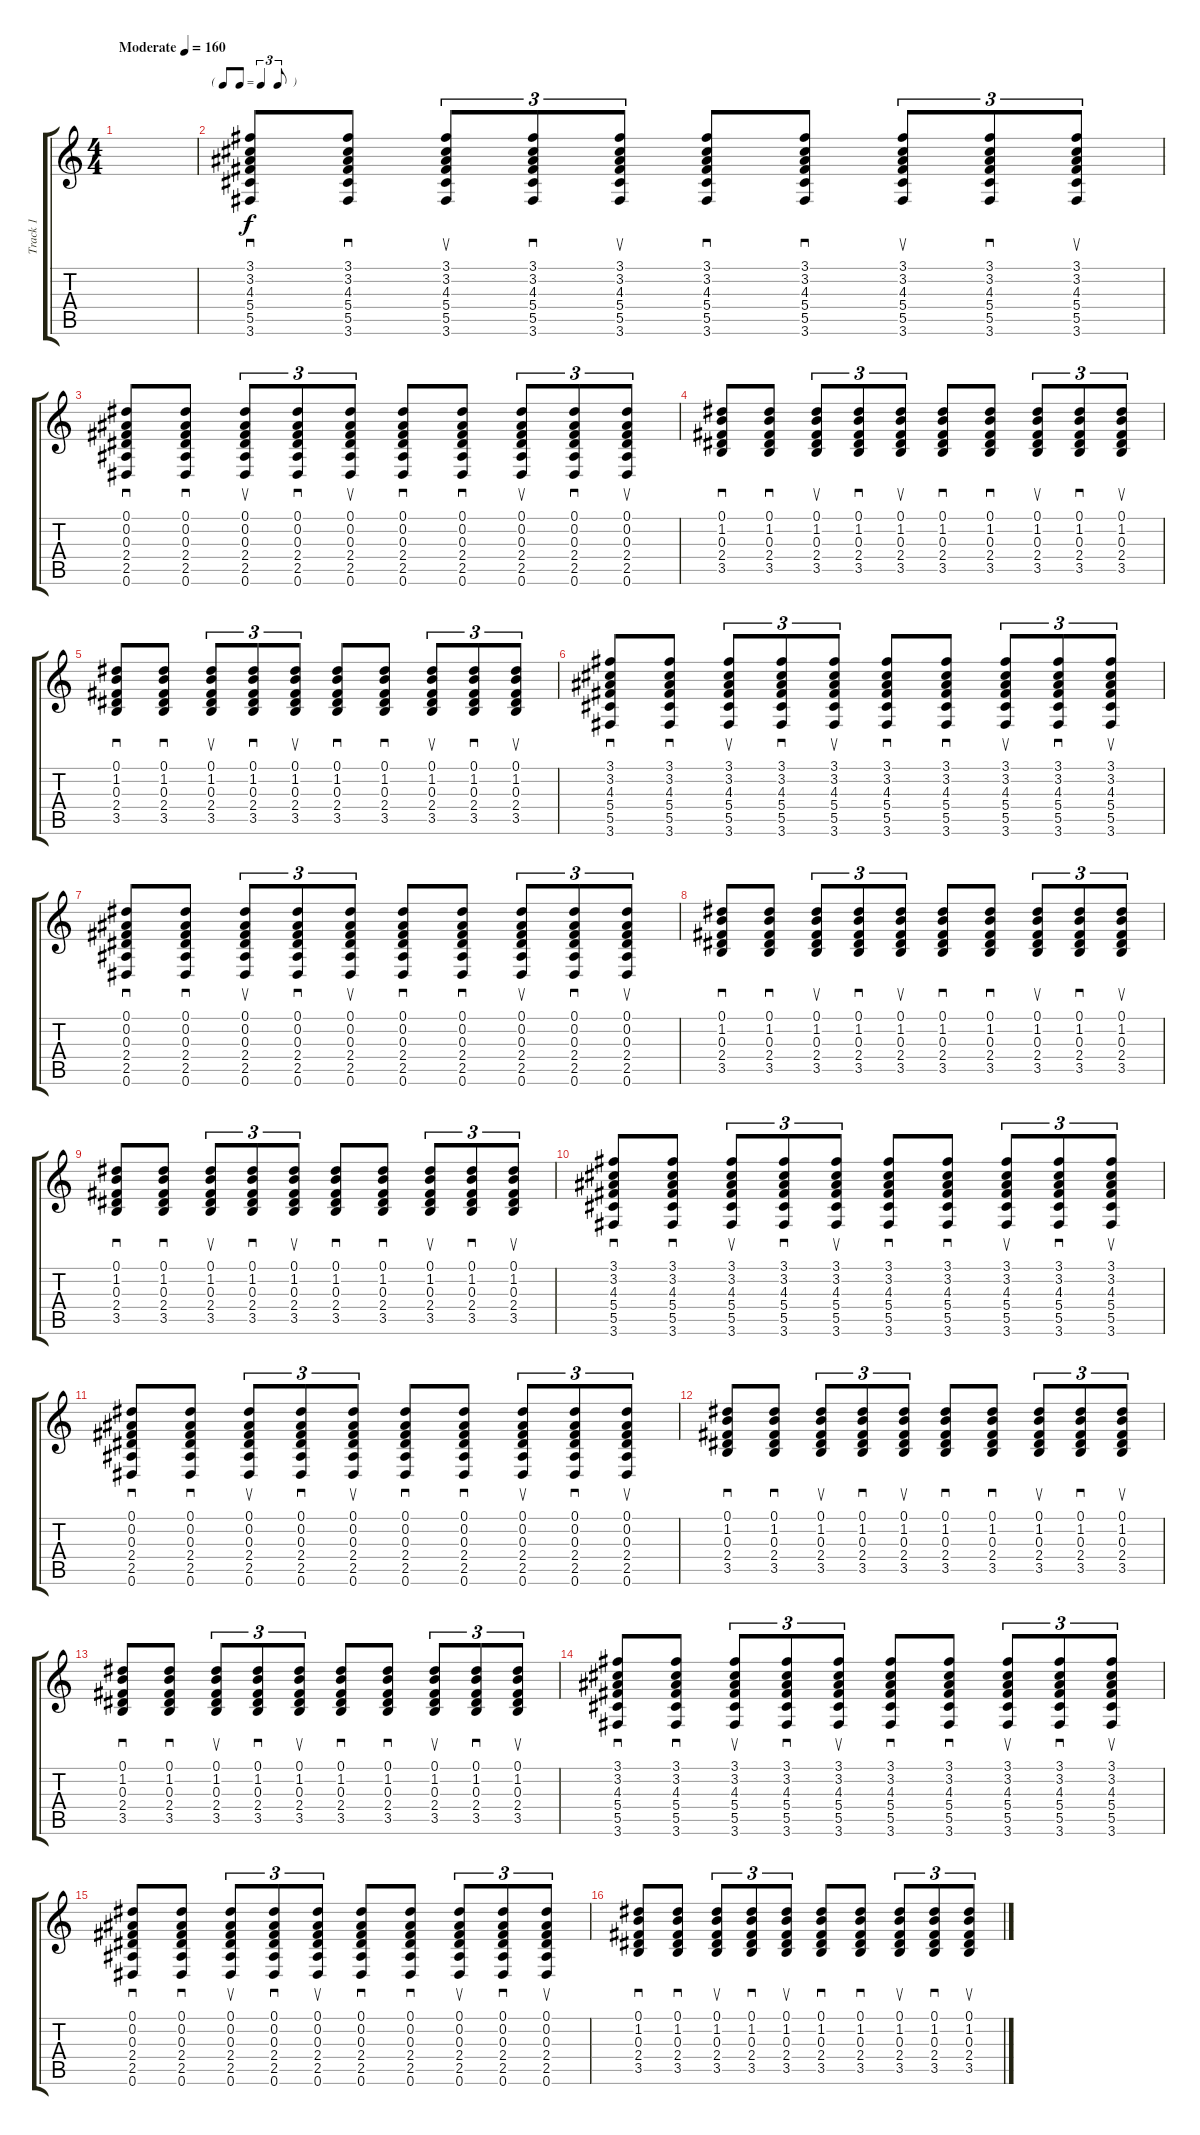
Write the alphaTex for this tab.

\track ("Track 1" "Track 1") {instrument acousticguitarsteel}
\staff {score tabs}
\tuning (Eb4 Bb3 Gb3 Db3 Ab2 Eb2) {hide}
\ts (4 4)
\tempo (160 "Moderate")
\clef g2
\ks c
|
\tf triplet8th
(3.1 3.2 4.3 5.4 5.5 3.6).8{sd} (3.1 3.2 4.3 5.4 5.5 3.6).8{sd} (3.1 3.2 4.3 5.4 5.5 3.6).8{su tu (3 2)} (3.1 3.2 4.3 5.4 5.5 3.6).8{sd tu (3 2)} (3.1 3.2 4.3 5.4 5.5 3.6).8{su tu (3 2)} (3.1 3.2 4.3 5.4 5.5 3.6).8{sd} (3.1 3.2 4.3 5.4 5.5 3.6).8{sd} (3.1 3.2 4.3 5.4 5.5 3.6).8{su tu (3 2)} (3.1 3.2 4.3 5.4 5.5 3.6).8{sd tu (3 2)} (3.1 3.2 4.3 5.4 5.5 3.6).8{su tu (3 2)} |
(0.1 0.2 0.3 2.4 2.5 0.6).8{sd} (0.1 0.2 0.3 2.4 2.5 0.6).8{sd} (0.1 0.2 0.3 2.4 2.5 0.6).8{su tu (3 2)} (0.1 0.2 0.3 2.4 2.5 0.6).8{sd tu (3 2)} (0.1 0.2 0.3 2.4 2.5 0.6).8{su tu (3 2)} (0.1 0.2 0.3 2.4 2.5 0.6).8{sd} (0.1 0.2 0.3 2.4 2.5 0.6).8{sd} (0.1 0.2 0.3 2.4 2.5 0.6).8{su tu (3 2)} (0.1 0.2 0.3 2.4 2.5 0.6).8{sd tu (3 2)} (0.1 0.2 0.3 2.4 2.5 0.6).8{su tu (3 2)} |
(0.1 1.2 0.3 2.4 3.5).8{sd} (0.1 1.2 0.3 2.4 3.5).8{sd} (0.1 1.2 0.3 2.4 3.5).8{su tu (3 2)} (0.1 1.2 0.3 2.4 3.5).8{sd tu (3 2)} (0.1 1.2 0.3 2.4 3.5).8{su tu (3 2)} (0.1 1.2 0.3 2.4 3.5).8{sd} (0.1 1.2 0.3 2.4 3.5).8{sd} (0.1 1.2 0.3 2.4 3.5).8{su tu (3 2)} (0.1 1.2 0.3 2.4 3.5).8{sd tu (3 2)} (0.1 1.2 0.3 2.4 3.5).8{su tu (3 2)} |
(0.1 1.2 0.3 2.4 3.5).8{sd} (0.1 1.2 0.3 2.4 3.5).8{sd} (0.1 1.2 0.3 2.4 3.5).8{su tu (3 2)} (0.1 1.2 0.3 2.4 3.5).8{sd tu (3 2)} (0.1 1.2 0.3 2.4 3.5).8{su tu (3 2)} (0.1 1.2 0.3 2.4 3.5).8{sd} (0.1 1.2 0.3 2.4 3.5).8{sd} (0.1 1.2 0.3 2.4 3.5).8{su tu (3 2)} (0.1 1.2 0.3 2.4 3.5).8{sd tu (3 2)} (0.1 1.2 0.3 2.4 3.5).8{su tu (3 2)} |
(3.1 3.2 4.3 5.4 5.5 3.6).8{sd} (3.1 3.2 4.3 5.4 5.5 3.6).8{sd} (3.1 3.2 4.3 5.4 5.5 3.6).8{su tu (3 2)} (3.1 3.2 4.3 5.4 5.5 3.6).8{sd tu (3 2)} (3.1 3.2 4.3 5.4 5.5 3.6).8{su tu (3 2)} (3.1 3.2 4.3 5.4 5.5 3.6).8{sd} (3.1 3.2 4.3 5.4 5.5 3.6).8{sd} (3.1 3.2 4.3 5.4 5.5 3.6).8{su tu (3 2)} (3.1 3.2 4.3 5.4 5.5 3.6).8{sd tu (3 2)} (3.1 3.2 4.3 5.4 5.5 3.6).8{su tu (3 2)} |
(0.1 0.2 0.3 2.4 2.5 0.6).8{sd} (0.1 0.2 0.3 2.4 2.5 0.6).8{sd} (0.1 0.2 0.3 2.4 2.5 0.6).8{su tu (3 2)} (0.1 0.2 0.3 2.4 2.5 0.6).8{sd tu (3 2)} (0.1 0.2 0.3 2.4 2.5 0.6).8{su tu (3 2)} (0.1 0.2 0.3 2.4 2.5 0.6).8{sd} (0.1 0.2 0.3 2.4 2.5 0.6).8{sd} (0.1 0.2 0.3 2.4 2.5 0.6).8{su tu (3 2)} (0.1 0.2 0.3 2.4 2.5 0.6).8{sd tu (3 2)} (0.1 0.2 0.3 2.4 2.5 0.6).8{su tu (3 2)} |
(0.1 1.2 0.3 2.4 3.5).8{sd} (0.1 1.2 0.3 2.4 3.5).8{sd} (0.1 1.2 0.3 2.4 3.5).8{su tu (3 2)} (0.1 1.2 0.3 2.4 3.5).8{sd tu (3 2)} (0.1 1.2 0.3 2.4 3.5).8{su tu (3 2)} (0.1 1.2 0.3 2.4 3.5).8{sd} (0.1 1.2 0.3 2.4 3.5).8{sd} (0.1 1.2 0.3 2.4 3.5).8{su tu (3 2)} (0.1 1.2 0.3 2.4 3.5).8{sd tu (3 2)} (0.1 1.2 0.3 2.4 3.5).8{su tu (3 2)} |
(0.1 1.2 0.3 2.4 3.5).8{sd} (0.1 1.2 0.3 2.4 3.5).8{sd} (0.1 1.2 0.3 2.4 3.5).8{su tu (3 2)} (0.1 1.2 0.3 2.4 3.5).8{sd tu (3 2)} (0.1 1.2 0.3 2.4 3.5).8{su tu (3 2)} (0.1 1.2 0.3 2.4 3.5).8{sd} (0.1 1.2 0.3 2.4 3.5).8{sd} (0.1 1.2 0.3 2.4 3.5).8{su tu (3 2)} (0.1 1.2 0.3 2.4 3.5).8{sd tu (3 2)} (0.1 1.2 0.3 2.4 3.5).8{su tu (3 2)} |
(3.1 3.2 4.3 5.4 5.5 3.6).8{sd} (3.1 3.2 4.3 5.4 5.5 3.6).8{sd} (3.1 3.2 4.3 5.4 5.5 3.6).8{su tu (3 2)} (3.1 3.2 4.3 5.4 5.5 3.6).8{sd tu (3 2)} (3.1 3.2 4.3 5.4 5.5 3.6).8{su tu (3 2)} (3.1 3.2 4.3 5.4 5.5 3.6).8{sd} (3.1 3.2 4.3 5.4 5.5 3.6).8{sd} (3.1 3.2 4.3 5.4 5.5 3.6).8{su tu (3 2)} (3.1 3.2 4.3 5.4 5.5 3.6).8{sd tu (3 2)} (3.1 3.2 4.3 5.4 5.5 3.6).8{su tu (3 2)} |
(0.1 0.2 0.3 2.4 2.5 0.6).8{sd} (0.1 0.2 0.3 2.4 2.5 0.6).8{sd} (0.1 0.2 0.3 2.4 2.5 0.6).8{su tu (3 2)} (0.1 0.2 0.3 2.4 2.5 0.6).8{sd tu (3 2)} (0.1 0.2 0.3 2.4 2.5 0.6).8{su tu (3 2)} (0.1 0.2 0.3 2.4 2.5 0.6).8{sd} (0.1 0.2 0.3 2.4 2.5 0.6).8{sd} (0.1 0.2 0.3 2.4 2.5 0.6).8{su tu (3 2)} (0.1 0.2 0.3 2.4 2.5 0.6).8{sd tu (3 2)} (0.1 0.2 0.3 2.4 2.5 0.6).8{su tu (3 2)} |
(0.1 1.2 0.3 2.4 3.5).8{sd} (0.1 1.2 0.3 2.4 3.5).8{sd} (0.1 1.2 0.3 2.4 3.5).8{su tu (3 2)} (0.1 1.2 0.3 2.4 3.5).8{sd tu (3 2)} (0.1 1.2 0.3 2.4 3.5).8{su tu (3 2)} (0.1 1.2 0.3 2.4 3.5).8{sd} (0.1 1.2 0.3 2.4 3.5).8{sd} (0.1 1.2 0.3 2.4 3.5).8{su tu (3 2)} (0.1 1.2 0.3 2.4 3.5).8{sd tu (3 2)} (0.1 1.2 0.3 2.4 3.5).8{su tu (3 2)} |
(0.1 1.2 0.3 2.4 3.5).8{sd} (0.1 1.2 0.3 2.4 3.5).8{sd} (0.1 1.2 0.3 2.4 3.5).8{su tu (3 2)} (0.1 1.2 0.3 2.4 3.5).8{sd tu (3 2)} (0.1 1.2 0.3 2.4 3.5).8{su tu (3 2)} (0.1 1.2 0.3 2.4 3.5).8{sd} (0.1 1.2 0.3 2.4 3.5).8{sd} (0.1 1.2 0.3 2.4 3.5).8{su tu (3 2)} (0.1 1.2 0.3 2.4 3.5).8{sd tu (3 2)} (0.1 1.2 0.3 2.4 3.5).8{su tu (3 2)} |
(3.1 3.2 4.3 5.4 5.5 3.6).8{sd} (3.1 3.2 4.3 5.4 5.5 3.6).8{sd} (3.1 3.2 4.3 5.4 5.5 3.6).8{su tu (3 2)} (3.1 3.2 4.3 5.4 5.5 3.6).8{sd tu (3 2)} (3.1 3.2 4.3 5.4 5.5 3.6).8{su tu (3 2)} (3.1 3.2 4.3 5.4 5.5 3.6).8{sd} (3.1 3.2 4.3 5.4 5.5 3.6).8{sd} (3.1 3.2 4.3 5.4 5.5 3.6).8{su tu (3 2)} (3.1 3.2 4.3 5.4 5.5 3.6).8{sd tu (3 2)} (3.1 3.2 4.3 5.4 5.5 3.6).8{su tu (3 2)} |
(0.1 0.2 0.3 2.4 2.5 0.6).8{sd} (0.1 0.2 0.3 2.4 2.5 0.6).8{sd} (0.1 0.2 0.3 2.4 2.5 0.6).8{su tu (3 2)} (0.1 0.2 0.3 2.4 2.5 0.6).8{sd tu (3 2)} (0.1 0.2 0.3 2.4 2.5 0.6).8{su tu (3 2)} (0.1 0.2 0.3 2.4 2.5 0.6).8{sd} (0.1 0.2 0.3 2.4 2.5 0.6).8{sd} (0.1 0.2 0.3 2.4 2.5 0.6).8{su tu (3 2)} (0.1 0.2 0.3 2.4 2.5 0.6).8{sd tu (3 2)} (0.1 0.2 0.3 2.4 2.5 0.6).8{su tu (3 2)} |
(0.1 1.2 0.3 2.4 3.5).8{sd} (0.1 1.2 0.3 2.4 3.5).8{sd} (0.1 1.2 0.3 2.4 3.5).8{su tu (3 2)} (0.1 1.2 0.3 2.4 3.5).8{sd tu (3 2)} (0.1 1.2 0.3 2.4 3.5).8{su tu (3 2)} (0.1 1.2 0.3 2.4 3.5).8{sd} (0.1 1.2 0.3 2.4 3.5).8{sd} (0.1 1.2 0.3 2.4 3.5).8{su tu (3 2)} (0.1 1.2 0.3 2.4 3.5).8{sd tu (3 2)} (0.1 1.2 0.3 2.4 3.5).8{su tu (3 2)}
